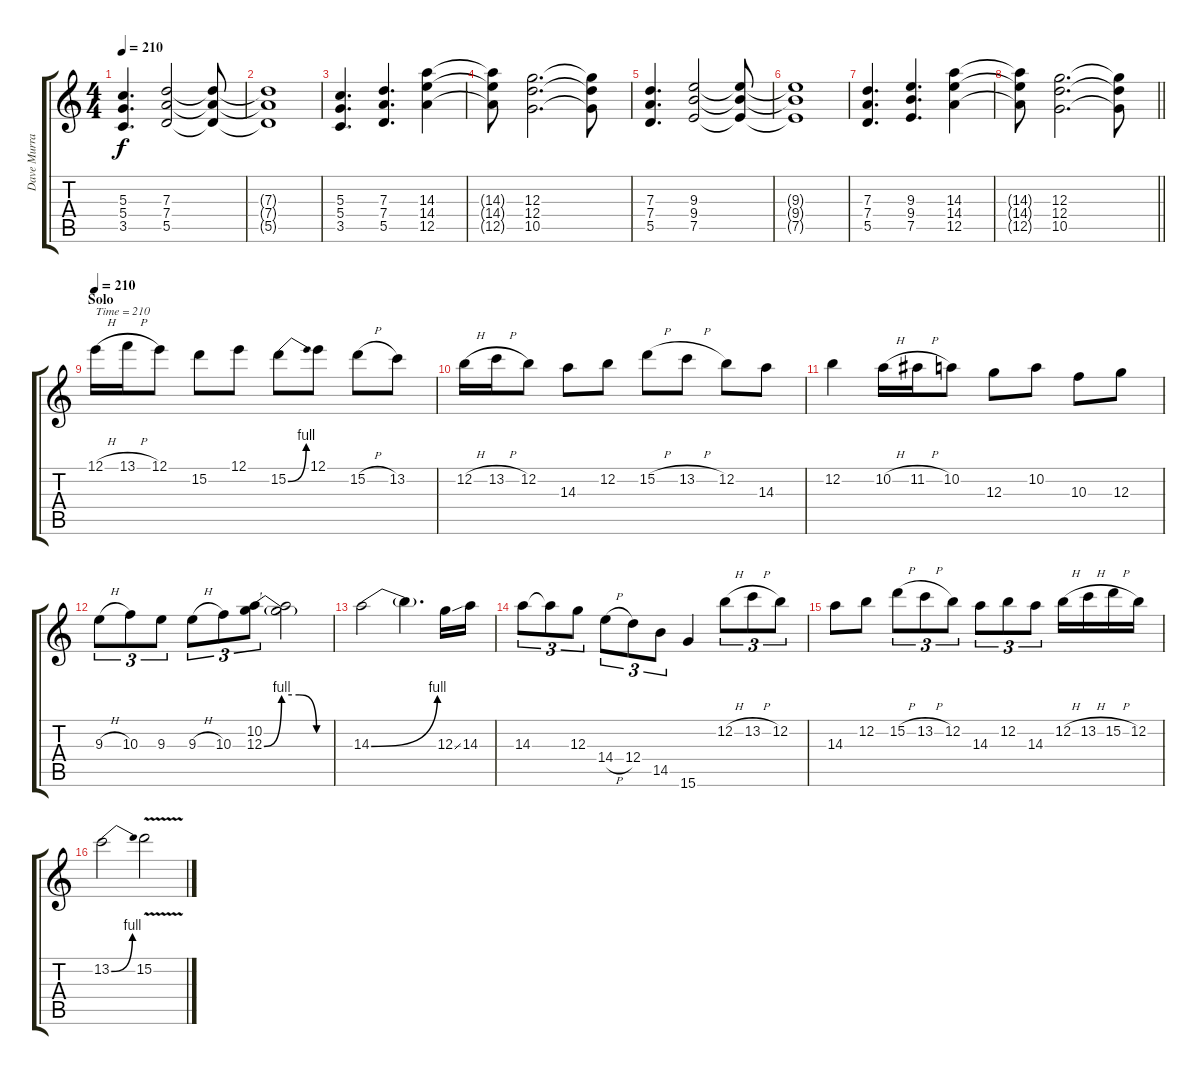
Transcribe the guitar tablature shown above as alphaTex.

\track ("Dave Murray" "Dave Murra") {instrument distortionguitar}
\staff {score tabs}
\tuning (E4 B3 G3 D3 A2 E2) {hide}
\ts (4 4)
\tempo 210
\clef g2
\ks c
(5.3 5.4 3.5).4{d dy f} (7.3 7.4 5.5).2 (7.3{t} 7.4{t} 5.5{t}).8 |
(7.3{t} 7.4{t} 5.5{t}).1 |
(5.3 5.4 3.5).4{d} (7.3 7.4 5.5).4{d} (14.3 14.4 12.5).4 |
(14.3{t} 14.4{t} 12.5{t}).8 (12.3 12.4 10.5).2{d} (12.3{t} 12.4{t} 10.5{t}).8 |
(7.3 7.4 5.5).4{d} (9.3 9.4 7.5).2 (9.3{t} 9.4{t} 7.5{t}).8 |
(9.3{t} 9.4{t} 7.5{t}).1 |
(7.3 7.4 5.5).4{d} (9.3 9.4 7.5).4{d} (14.3 14.4 12.5).4 |
\barLineRight lightlight
(14.3{t} 14.4{t} 12.5{t}).8 (12.3 12.4 10.5).2{d} (12.3{t} 12.4{t} 10.5{t}).8 |
\section ("" "Solo")
\tempo 210
12.1{h}.16{txt "Time = 210"} 13.1{h}.16 12.1.8 15.2.8 12.1.8 15.2{be (bend 0 0 60 4)}.8 12.1.8 15.2{h}.8 13.2.8 |
12.2{h}.16 13.2{h}.16 12.2.8 14.3.8 12.2.8 15.2{h}.8 13.2{h}.8 12.2.8 14.3.8 |
12.2.4 10.2{h}.16 11.2{h}.16 10.2.8 12.3.8 10.2.8 10.3.8 12.3.8 |
9.3{h}.8{tu (3 2)} 10.3.8{tu (3 2)} 9.3.8{tu (3 2)} 9.3{h}.8{tu (3 2)} 10.3.8{tu (3 2)} (10.2 12.3{be (custom 0 0 15 4 30 4 45 0 60 0)}).8{tu (3 2)} (10.2{t} 12.3{t}).2 |
14.3{be (bend 0 0 60 4)}.2 14.3{t}.4{d} 12.3{ss}.16 14.3.16 |
14.3.8{tu (3 2)} 14.3{t}.8{tu (3 2)} 12.3.8{tu (3 2)} 14.4{h}.8{tu (3 2)} 12.4.8{tu (3 2)} 14.5.8{tu (3 2)} 15.6.4 12.2{h}.8{tu (3 2)} 13.2{h}.8{tu (3 2)} 12.2.8{tu (3 2)} |
14.3.8 12.2.8 15.2{h}.8{tu (3 2)} 13.2{h}.8{tu (3 2)} 12.2.8{tu (3 2)} 14.3.8{tu (3 2)} 12.2.8{tu (3 2)} 14.3.8{tu (3 2)} 12.2{h}.16 13.2{h}.16 15.2{h}.16 12.2.16 |
13.2{be (bend 0 0 60 4)}.2 15.2{v}.2
